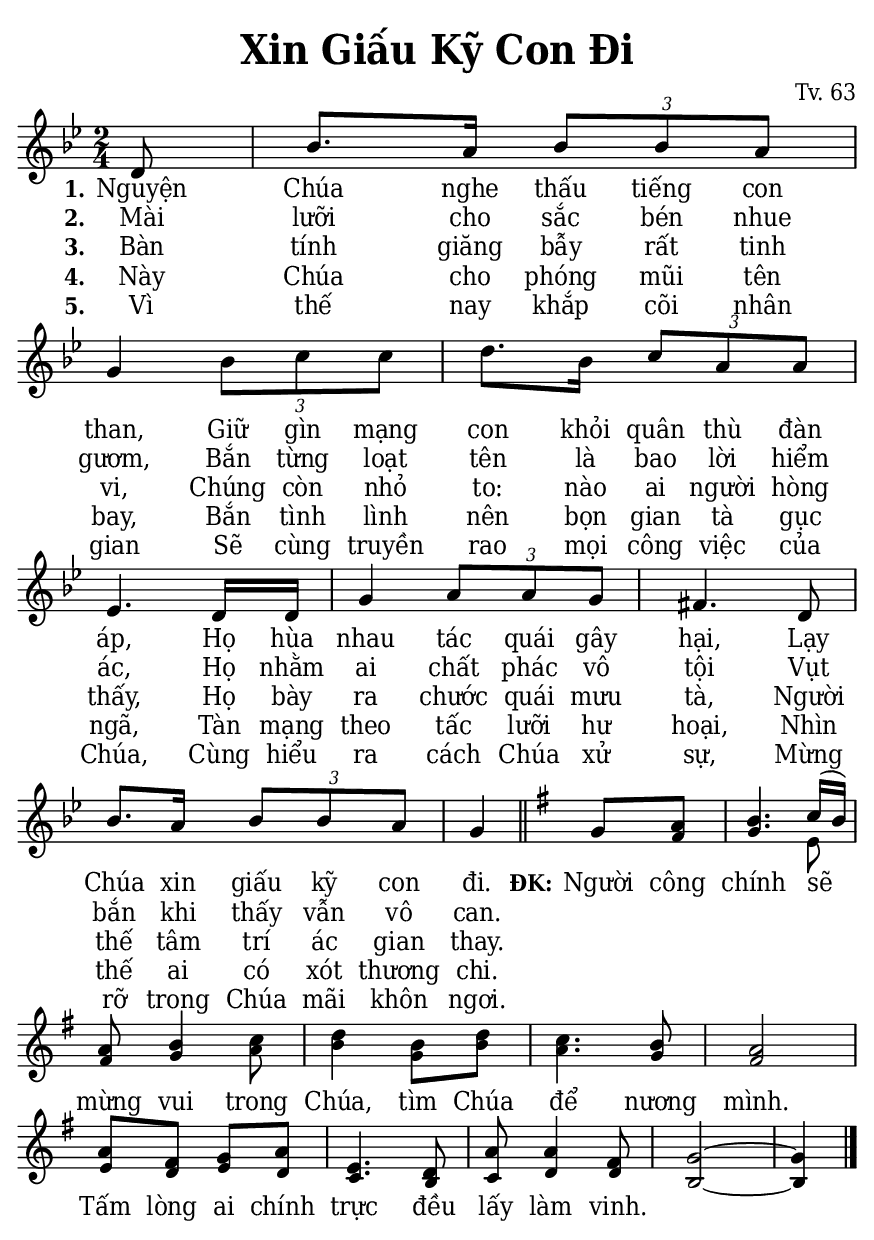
% Cài đặt chung\
\version "2.22.1"
\include "english.ly"

\header {
  title = \markup { \fontsize #1 "Xin Giấu Kỹ Con Đi" }
  composer = "Tv. 63"
  %arranger = "Lm. Kim Long"
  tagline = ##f
}

% Nhạc phiên khúc
nhacPhienKhucSop = \relative c' {
  \partial 8 d8 |
  bf'8. a16 \tuplet 3/2 { bf8 bf a } |
  g4 \tuplet 3/2 { bf8 c c } |
  d8. bf16 \tuplet 3/2 { c8 a a } |
  ef4. d16 d |
  g4 \tuplet 3/2 { a8 a g } |
  fs4. d8 |
  bf'8. a16 \tuplet 3/2 { bf8 bf a } |
  \partial 4 g4 \bar "||"
  
  \set Staff.printKeyCancellation = ##f
  \set Staff.explicitKeySignatureVisibility = #end-of-line-invisible
  \key g \major
  \partial 4 g8 a |
  b4. c16 (b) |
  a8 b4 c8 |
  d4 b8 d |
  c4. b8 |
  a2 |
  a8 fs g a |
  e4. d8 |
  a' a4 fs8 |
  g2 ~ |
  g4 \bar "|."
}

nhacPhienKhucAlto = \relative c'' {
  r8 |
  R2*7
  r4
  
  \set Staff.printKeyCancellation = ##f
  \set Staff.explicitKeySignatureVisibility = #end-of-line-invisible
  \key g \major
  g8 fs |
  g4. e8 |
  fs g4 a8 |
  b4 g8 b |
  a4. g8 |
  fs2 |
  e8 d e d |
  c4. b8 |
  c d4 d8 |
  b2 ~ |
  b4
}

% Lời phiên khúc
loiPhienKhucSop = \lyrics {
  <<
    {
      \set stanza = "1."
      Nguyện Chúa nghe thấu tiếng con than,
      Giữ gìn mạng con khỏi quân thù đàn áp,
      Họ hùa nhau tác quái gây hại,
      Lạy Chúa xin giấu kỹ con đi.
    }
    \new Lyrics {
	    \set associatedVoice = "beSop"
	    \set stanza = "2."
	    Mài lưỡi cho sắc bén nhue gươm,
	    Bắn từng loạt tên là bao lời hiểm ác,
	    Họ nhằm ai chất phác vô tội
	    Vụt bắn khi thấy vẫn vô can.
    }
    \new Lyrics {
	    \set associatedVoice = "beSop"
	    \set stanza = "3."
	    Bàn tính giăng bẫy rất tinh vi,
	    Chúng còn nhỏ to: nào ai người hòng thấy,
	    Họ bày ra chước quái mưu tà,
	    Người thế tâm trí ác gian thay.
    }
    \new Lyrics {
	    \set associatedVoice = "beSop"
	    \set stanza = "4."
	    Này Chúa cho phóng mũi tên bay,
	    Bắn tình lình nên bọn gian tà gục ngã,
	    Tàn mạng theo tấc lưỡi hư hoại,
	    Nhìn thế ai có xót thương chi.
    }
    \new Lyrics {
	    \set associatedVoice = "beSop"
	    \set stanza = "5."
	    Vì thế nay khắp cõi nhân gian
	    Sẽ cùng truyền rao mọi công việc của Chúa,
	    Cùng hiểu ra cách Chúa xử sự,
	    Mừng rỡ trong Chúa mãi khôn ngơi.
    }
  >>
  \set stanza = "ĐK:"
  Người công chính sẽ mừng vui trong Chúa,
  tìm Chúa để nương mình.
  Tấm lòng ai chính trực đều lấy làm vinh.
}

% Dàn trang
\paper {
  #(set-paper-size "a5")
  top-margin = 3\mm
  bottom-margin = 3\mm
  left-margin = 3\mm
  right-margin = 3\mm
  indent = #0
  #(define fonts
	 (make-pango-font-tree "Deja Vu Serif Condensed"
	 		       "Deja Vu Serif Condensed"
			       "Deja Vu Serif Condensed"
			       (/ 20 20)))
  print-page-number = ##f
  page-count = 1
}

TongNhip = {
  \key bf \major \time 2/4
  \set Timing.beamExceptions = #'()
  \set Timing.baseMoment = #(ly:make-moment 1/4)
}

% Đổi kích thước nốt cho bè phụ
notBePhu =
#(define-music-function (font-size music) (number? ly:music?)
   (for-some-music
     (lambda (m)
       (if (music-is-of-type? m 'rhythmic-event)
           (begin
             (set! (ly:music-property m 'tweaks)
                   (cons `(font-size . ,font-size)
                         (ly:music-property m 'tweaks)))
             #t)
           #f))
     music)
   music)

\score {
  \new ChoirStaff <<
    \new Staff \with {
        \consists "Merge_rests_engraver"
        printPartCombineTexts = ##f
      }
      <<
      \new Voice \TongNhip \partCombine 
        \nhacPhienKhucSop
        \notBePhu -1 { \nhacPhienKhucAlto }
      \new NullVoice = beSop \nhacPhienKhucSop
      \new Lyrics \lyricsto beSop \loiPhienKhucSop
      >>
  >>
  \layout {
    %\override Staff.TimeSignature.transparent = ##t
    \override Lyrics.LyricSpace.minimum-distance = #1.5
    \override Score.BarNumber.break-visibility = ##(#f #f #f)
    \override Score.SpacingSpanner.uniform-stretching = ##t
  } 
}
